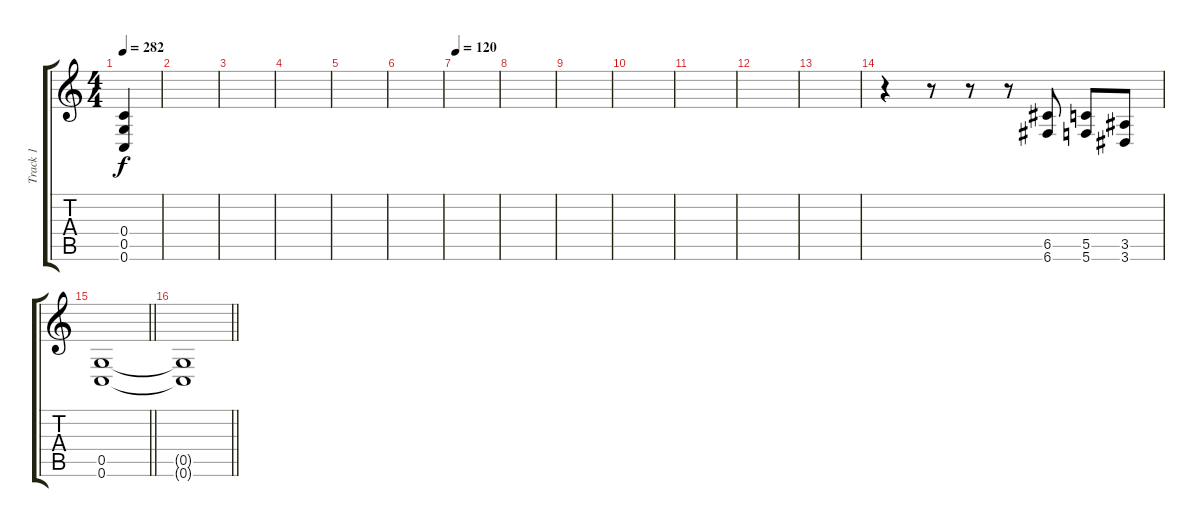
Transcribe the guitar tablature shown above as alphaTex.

\track ("Track 1" "Track 1") {instrument distortionguitar}
\staff {score tabs}
\tuning (D4 A3 F3 C3 G2 C2) {hide}
\ts (4 4)
\tempo 282
\clef g2
\ks c
(0.4 0.5 0.6).4{dy f instrument distortionguitar} |
|
|
|
|
|
\tempo 120
|
|
|
|
|
|
|
r.4 r.8 r.8 r.8 (6.5 6.6).8 (5.5 5.6).8 (3.5 3.6).8 |
\barLineRight lightlight
(0.5 0.6).1 |
\barLineRight lightlight
(0.5{t} 0.6{t}).1
